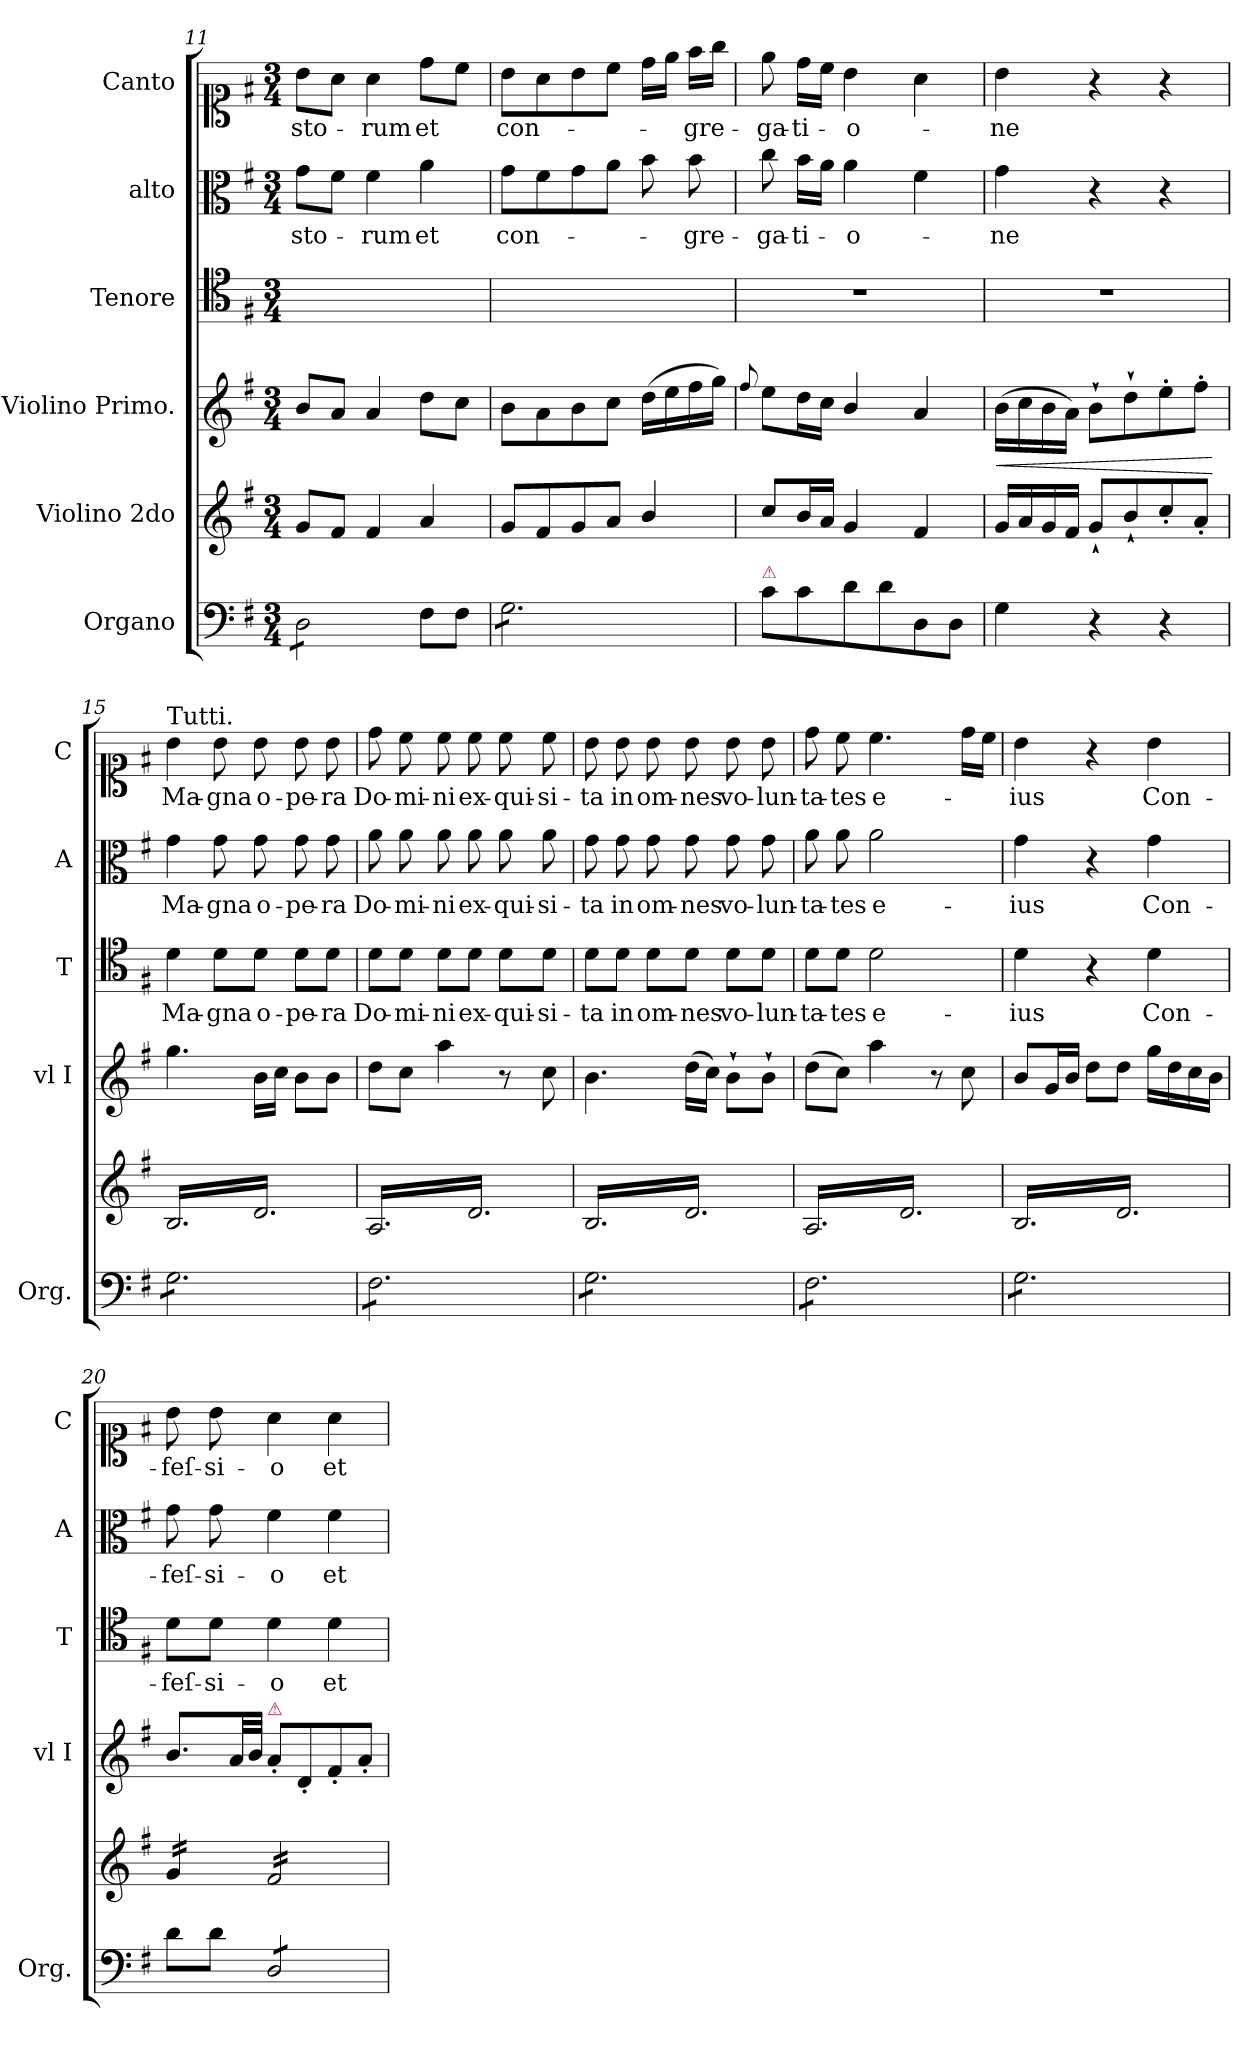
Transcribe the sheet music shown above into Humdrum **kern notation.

**kern	**kern	**kern	**dynam	**kern	**text	**kern	**text	**kern	**text
*part6	*part5	*part4	*part4	*part3	*part3	*part2	*part2	*part1	*part1
*staff6	*staff5	*staff4	*staff4	*staff3	*staff3	*staff2	*staff2	*staff1	*staff1
*I"Organo	*I"Violino 2do	*I"Violino Primo.	*	*I"Tenore	*	*I"alto	*	*I"Canto	*
*I'Org.	*	*I'vl I	*	*I'T	*	*I'A	*	*I'C	*
*clefF4	*clefG2	*clefG2	*	*clefC4	*	*clefC3	*	*clefC1	*
*k[f#]	*k[f#]	*k[f#]	*	*k[f#]	*	*k[f#]	*	*k[f#]	*
*M3/4	*M3/4	*M3/4	*	*M3/4	*	*M3/4	*	*M3/4	*
=11	=11	=11	=11	=11	=11	=11	=11	=11	=11
*tremolo	*	*	*	*	*	*	*	*	*
8D\L	8g/L	8b/L	.	2.ryy	.	8g\L	-sto-	8b\L	-sto-
8D\	8f#/J	8a/J	.	.	.	8f#\J	.	8a\J	.
8D\	4f#/	4a/	.	.	.	4f#\	-rum	4a\	-rum
8D\J	.	.	.	.	.	.	.	.	.
*Xtremolo	*	*	*	*	*	*	*	*	*
8F#\L	4a/	8dd\L	.	.	.	4a\	et	8dd\L	et
8F#\J	.	8cc\J	.	.	.	.	.	8cc\J	.
=12	=12	=12	=12	=12	=12	=12	=12	=12	=12
*tremolo	*	*	*	*	*	*	*	*	*
8G\L	8g/L	8b\L	.	2.ryy	.	8g\L	con-	8b\L	con-
8G\	8f#/	8a\	.	.	.	8f#\	.	8a\	.
8G\	8g/	8b\	.	.	.	8g\	.	8b\	.
8G\	8a/J	8cc\J	.	.	.	8a\J	.	8cc\J	.
8G\	4b/	(16dd\LL	.	.	.	8b\	.	16dd\LL	.
.	.	16ee\	.	.	.	.	.	16ee\JJ	.
8G\J	.	16ff#\	.	.	.	8b\	-gre-	16ff#\LL	-gre-
*Xtremolo	*	*	*	*	*	*	*	*	*
.	.	16gg\JJ)	.	.	.	.	.	16gg\JJ	.
=13	=13	=13	=13	=13	=13	=13	=13	=13	=13
.	.	8qqff#/	.	.	.	.	.	.	.
!LO:TX:a:color=crimson:t=⚠	!	!	!	!	!	!	!	!	!
8c\L	8cc/L	8ee\L	.	2.r	.	8cc\	-ga-	8ee\	-ga-
8c\	16b/L	16dd\L	.	.	.	16b\LL	-ti-	16dd\LL	-ti-
.	16a/JJ	16cc\JJ	.	.	.	16a\JJ	.	16cc\JJ	.
8d\	4g/	4b/	.	.	.	4a\	-o-	4b\	-o-
8d\	.	.	.	.	.	.	.	.	.
8D/	4f#/	4a/	.	.	.	4f#\	.	4a\	.
8D/J	.	.	.	.	.	.	.	.	.
=14	=14	=14	=14	=14	=14	=14	=14	=14	=14
!	!	!	!LO:HP:b	!	!	!	!	!	!
4G\	16g/LL	(16b\LL	<	2.r	.	4g\	-ne	4b\	-ne
.	16a/	16cc\	.	.	.	.	.	.	.
.	16g/	16b\	.	.	.	.	.	.	.
.	16f#/JJ	16a\JJ)	.	.	.	.	.	.	.
4r	8g`/L	8b`\L	.	.	.	4r	.	4r	.
.	8b`/	8dd`\	.	.	.	.	.	.	.
4r	8cc'/	8ee'\	.	.	.	4r	.	4r	.
.	8a'/J	8ff#'\J	.	.	.	.	.	.	.
.	.	.	[	.	.	.	.	.	.
=15	=15	=15	=15	=15	=15	=15	=15	=15	=15
!	!	!	!	!	!	!	!	!LO:TX:a:t=Tutti.	!
!LO:TX:a:t=Tutti	!	!	!	!	!	!	!	!	!
*tremolo	*	*	*	*	*	*	*	*	*
*	*tremolo	*	*	*	*	*	*	*	*
8G\L	16B/LL	4.gg\	for	4d\	Ma-	4g\	Ma-	4b\	Ma-
.	16d/	.	.	.	.	.	.	.	.
8G\	16B/	.	.	.	.	.	.	.	.
.	16d/	.	.	.	.	.	.	.	.
8G\	16B/	.	.	8d\L	-gna	8g\	-gna	8b\	-gna
.	16d/	.	.	.	.	.	.	.	.
8G\	16B/	16b\LL	.	8d\J	o-	8g\	o-	8b\	o-
.	16d/	16cc\JJ	.	.	.	.	.	.	.
8G\	16B/	8b\L	.	8d\L	-pe-	8g\	-pe-	8b\	-pe-
.	16d/	.	.	.	.	.	.	.	.
8G\J	16B/	8b\J	.	8d\J	-ra	8g\	-ra	8b\	-ra
.	16d/JJ	.	.	.	.	.	.	.	.
=16	=16	=16	=16	=16	=16	=16	=16	=16	=16
8F#\L	16A/LL	8dd\L	.	8d\L	Do-	8a\	Do-	8dd\	Do-
.	16d/	.	.	.	.	.	.	.	.
8F#\	16A/	8cc\J	.	8d\J	-mi-	8a\	-mi-	8cc\	-mi-
.	16d/	.	.	.	.	.	.	.	.
8F#\	16A/	4aa\	.	8d\L	-ni	8a\	-ni	8cc\	-ni
.	16d/	.	.	.	.	.	.	.	.
8F#\	16A/	.	.	8d\J	ex-	8a\	ex-	8cc\	ex-
.	16d/	.	.	.	.	.	.	.	.
8F#\	16A/	8r	.	8d\L	-qui-	8a\	-qui-	8cc\	-qui-
.	16d/	.	.	.	.	.	.	.	.
8F#\J	16A/	8cc\	.	8d\J	-si-	8a\	-si-	8cc\	-si-
.	16d/JJ	.	.	.	.	.	.	.	.
=17	=17	=17	=17	=17	=17	=17	=17	=17	=17
8G\L	16B/LL	4.b\	.	8d\L	-ta	8g\	-ta	8b\	-ta
.	16d/	.	.	.	.	.	.	.	.
8G\	16B/	.	.	8d\J	in	8g\	in	8b\	in
.	16d/	.	.	.	.	.	.	.	.
8G\	16B/	.	.	8d\L	om-	8g\	om-	8b\	om-
.	16d/	.	.	.	.	.	.	.	.
8G\	16B/	(16dd\LL	.	8d\J	-nes	8g\	-nes	8b\	-nes
.	16d/	16cc\JJ)	.	.	.	.	.	.	.
8G\	16B/	8b`\L	.	8d\L	vo-	8g\	vo-	8b\	vo-
.	16d/	.	.	.	.	.	.	.	.
8G\J	16B/	8b`\J	.	8d\J	-lun-	8g\	-lun-	8b\	-lun-
.	16d/JJ	.	.	.	.	.	.	.	.
=18	=18	=18	=18	=18	=18	=18	=18	=18	=18
8F#\L	16A/LL	(8dd\L	.	8d\L	-ta-	8a\	-ta-	8dd\	-ta-
.	16d/	.	.	.	.	.	.	.	.
8F#\	16A/	8cc\J)	.	8d\J	-tes	8a\	-tes	8cc\	-tes
.	16d/	.	.	.	.	.	.	.	.
8F#\	16A/	4aa\	.	2d\	e-	2a\	e-	4.cc\	e-
.	16d/	.	.	.	.	.	.	.	.
8F#\	16A/	.	.	.	.	.	.	.	.
.	16d/	.	.	.	.	.	.	.	.
8F#\	16A/	8r	.	.	.	.	.	.	.
.	16d/	.	.	.	.	.	.	.	.
8F#\J	16A/	8cc\	.	.	.	.	.	16dd\LL	.
.	16d/JJ	.	.	.	.	.	.	16cc\JJ	.
=19	=19	=19	=19	=19	=19	=19	=19	=19	=19
8G\L	16B/LL	8b/L	.	4d\	-ius	4g\	-ius	4b\	-ius
.	16d/	.	.	.	.	.	.	.	.
8G\	16B/	16g/L	.	.	.	.	.	.	.
.	16d/	16b/JJ	.	.	.	.	.	.	.
8G\	16B/	8dd\L	.	4r	.	4r	.	4r	.
.	16d/	.	.	.	.	.	.	.	.
8G\	16B/	8dd\J	.	.	.	.	.	.	.
.	16d/	.	.	.	.	.	.	.	.
8G\	16B/	16gg\LL	.	4d\	Con-	4g\	Con-	4b\	Con-
.	16d/	16dd\	.	.	.	.	.	.	.
8G\J	16B/	16cc\	.	.	.	.	.	.	.
*Xtremolo	*	*	*	*	*	*	*	*	*
.	16d/JJ	16b\JJ	.	.	.	.	.	.	.
=20	=20	=20	=20	=20	=20	=20	=20	=20	=20
8d\L	16g/LL	8.b/L	.	8d\L	-feſ-	8g\	-feſ-	8b\	-feſ-
.	16g/	.	.	.	.	.	.	.	.
8d\J	16g/	.	.	8d\J	-si-	8g\	-si-	8b\	-si-
.	16g/JJ	32a/LL	.	.	.	.	.	.	.
.	.	32b/JJJ	.	.	.	.	.	.	.
!	!	!LO:TX:a:color=crimson:t=⚠	!	!	!	!	!	!	!
*tremolo	*	*	*	*	*	*	*	*	*
8D/L	16f#/LL	8a'/L	.	4d\	-o	4f#\	-o	4a\	-o
.	16f#/	.	.	.	.	.	.	.	.
8D/	16f#/	8d'/	.	.	.	.	.	.	.
.	16f#/	.	.	.	.	.	.	.	.
8D/	16f#/	8f#'/	.	4d\	et	4f#\	et	4a\	et
.	16f#/	.	.	.	.	.	.	.	.
8D/J	16f#/	8a'/J	.	.	.	.	.	.	.
*Xtremolo	*	*	*	*	*	*	*	*	*
.	16f#/JJ	.	.	.	.	.	.	.	.
*	*Xtremolo	*	*	*	*	*	*	*	*
=	=	=	=	=	=	=	=	=	=
*-	*-	*-	*-	*-	*-	*-	*-	*-	*-
